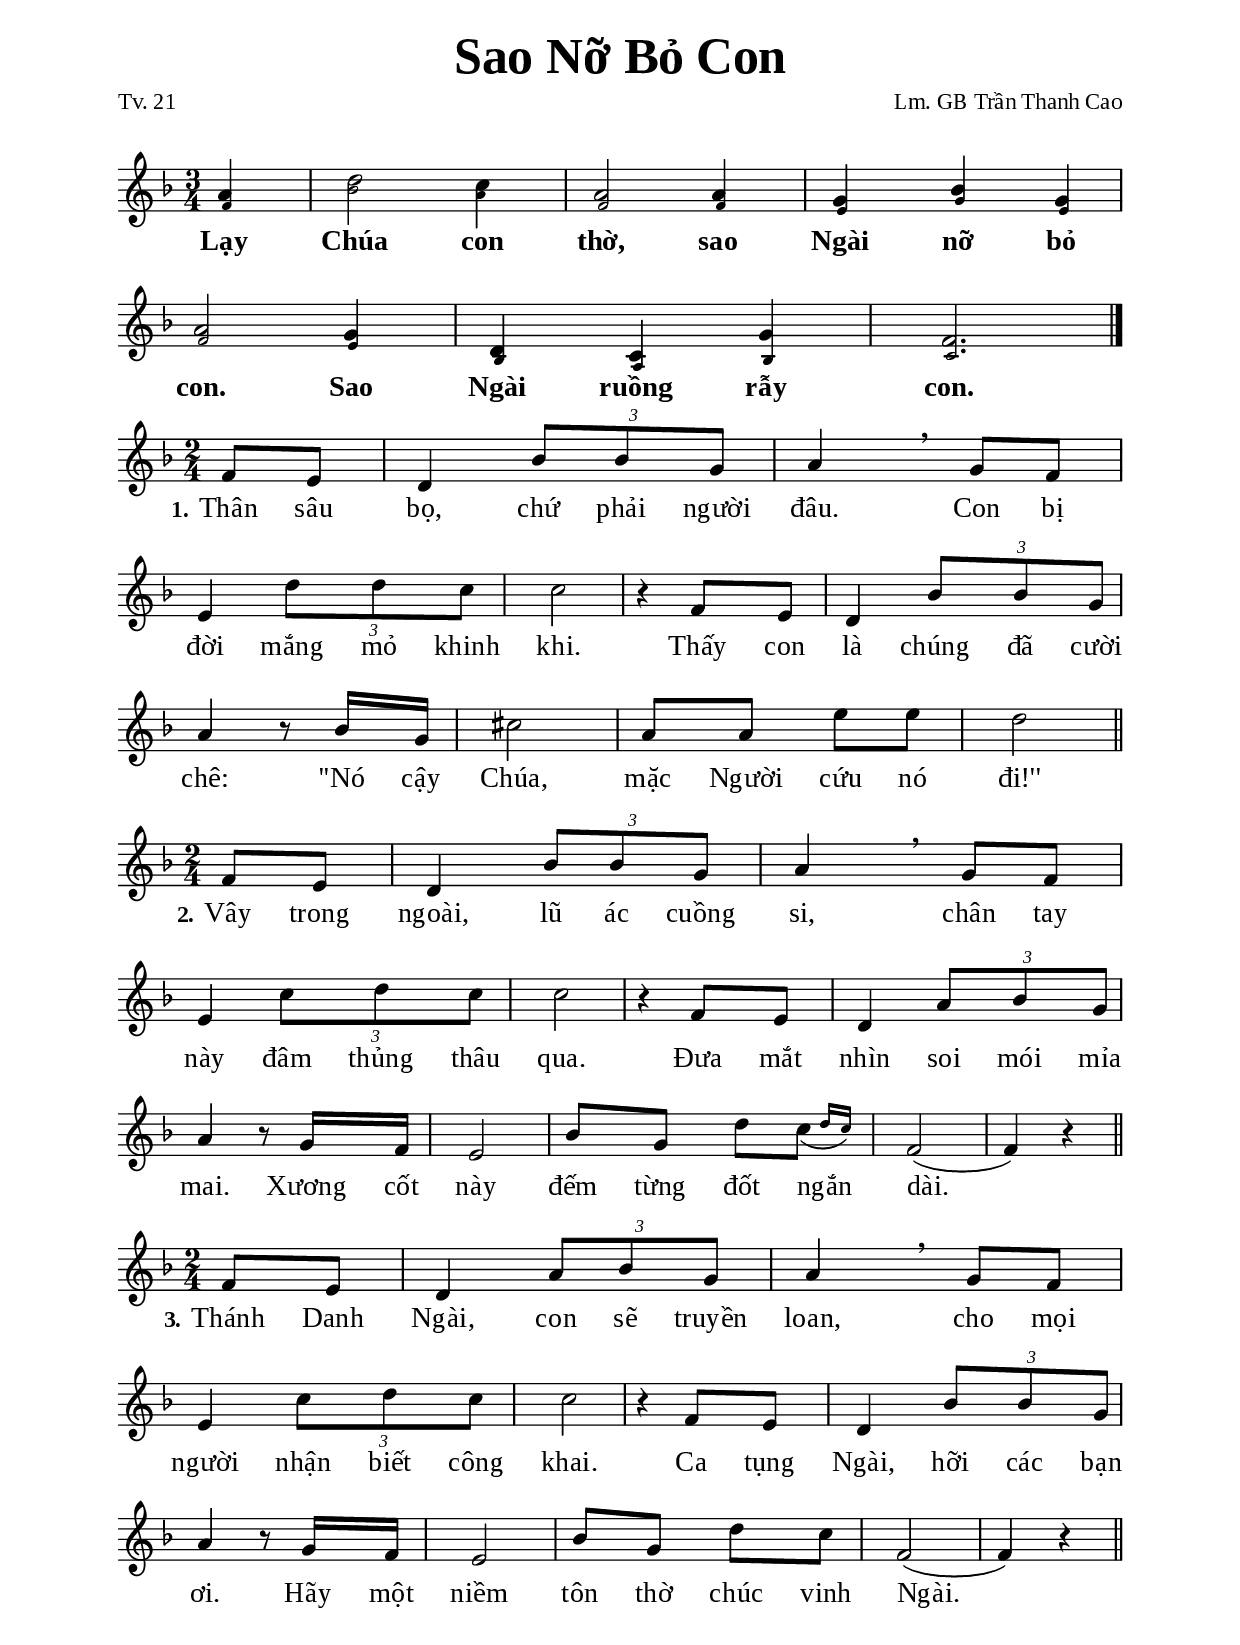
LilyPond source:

% Cài đặt chung
\version "2.22.1"
\include "english.ly"

\header {
  title = \markup { \fontsize #3 "Sao Nỡ Bỏ Con" }
  poet = "Tv. 21"
  composer = "Lm. GB Trần Thanh Cao"
  arranger = " "
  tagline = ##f
}

% Nhạc điệp khúc
nhacDiepKhucSop= \relative c'' {
  \partial 4 a4 |
  d2 c4 |
  a2 a4 |
  g bf g |
  a2 g4 |
  d c g' |
  f2. \bar "|."
}

nhacDiepKhucBas = \relative c' {
  \partial 4 f4 |
  bf2 a4 |
  f2 f4 |
  e g e |
  f2 e4 |
  bf a bf |
  c2.
}

% Nhạc phiên khúc
nhacPhienKhucMot = \relative c' {
  \partial 4 f8 e |
  d4 \tuplet 3/2 { bf'8 bf g } |
  a4 \breathe g8 f |
  e4 \tuplet 3/2 { d'8 d c } |
  c2 |
  r4 f,8 e |
  d4 \tuplet 3/2 { bf'8 bf g } |
  a4 r8 bf16 g |
  cs2 |
  a8 a e' e |
  d2 \bar "||"
}

nhacPhienKhucHai = \relative c' {
  \partial 4 f8 e |
  d4 \tuplet 3/2 { bf'8 bf g } |
  a4 \breathe g8 f |
  e4 \tuplet 3/2 { c'8 d c } |
  c2 |
  r4 f,8 e |
  d4 \tuplet 3/2 { a'8 bf g } |
  a4 r8 g16 f |
  e2 |
  bf'8 g d' \afterGrace c _({d16 c)} |
  f,2 ( |
  f4) r \bar "||"
}

nhacPhienKhucBa = \relative c' {
  \partial 4 f8 e |
  d4 \tuplet 3/2 { a'8 bf g } |
  a4 \breathe g8 f |
  e4 \tuplet 3/2 { c'8 d c } |
  c2 |
  r4 f,8 e |
  d4 \tuplet 3/2 { bf'8 bf g } |
  a4 r8 g16 f |
  e2 |
  bf'8 g d' c |
  f,2 ( |
  f4) r \bar "||"
}

% Lời điệp khúc
loiDiepKhuc = \lyricmode {
  Lạy Chúa con thờ, sao Ngài nỡ bỏ con.
  Sao Ngài ruồng rẫy con.
}

% Lời phiên khúc
loiPhienKhucMot = \lyricmode {
  \set stanza = #"1."
  Thân sâu bọ, chứ phải người đâu.
  Con bị đời mắng mỏ khinh khi.
  Thấy con là chúng đã cười chê:
  ''Nó cậy Chúa, mặc Người cứu nó đi!''
}

loiPhienKhucHai = \lyricmode {
  \set stanza = #"2."
  Vây trong ngoài, lũ ác cuồng si,
  chân tay này đâm thủng thâu qua.
  Đưa mắt nhìn soi mói mỉa mai.
  Xương cốt này đếm từng đốt ngắn dài.
}

loiPhienKhucBa = \lyricmode {
  \set stanza = #"3."
  Thánh Danh Ngài, con sẽ truyền loan,
  cho mọi người nhận biết công khai.
  Ca tụng Ngài, hỡi các bạn ơi.
  Hãy một niềm tôn thờ chúc vinh Ngài.
}


% Dàn trang
\paper {
  #(set-paper-size "a4")
  top-margin = 10\mm
  bottom-margin = 10\mm
  left-margin = 20\mm
  right-margin = 20\mm
  indent = #0
  #(define fonts
    (make-pango-font-tree
      "Liberation Serif"
      "Liberation Serif"
      "Liberation Serif"
      (/ 20 20)))
  page-count = #1
  system-system-spacing = #'((basic-distance . 13))
  score-system-spacing = #'((basic-distance . 13))
}

% Thiết lập tông và nhịp
TongNhip = { \key f \major \time 2/4 }

% Đổi kích thước nốt cho bè phụ
notBePhu =
#(define-music-function (font-size music) (number? ly:music?)
   (for-some-music
     (lambda (m)
       (if (music-is-of-type? m 'rhythmic-event)
           (begin
             (set! (ly:music-property m 'tweaks)
                   (cons `(font-size . ,font-size)
                         (ly:music-property m 'tweaks)))
             #t)
           #f))
     music)
   music)

\score {
  \new ChoirStaff <<
    \new Staff = diepKhuc \with {
        \consists "Merge_rests_engraver"
        %\magnifyStaff #(magstep +1)
        printPartCombineTexts = ##f
      }
      <<
      \new Voice \key f \major \time 3/4 \partCombine 
        \nhacDiepKhucSop
        \notBePhu -3 { \nhacDiepKhucBas }
      \new NullVoice = nhacThamChieu \nhacDiepKhucSop
      \new Lyrics \lyricsto nhacThamChieu \loiDiepKhuc
      >>
  >>
  \layout {
    \override Lyrics.LyricText.font-series = #'bold
    \override Lyrics.LyricText.font-size = #+2
    \override Lyrics.LyricSpace.minimum-distance = #7
    \override Score.BarNumber.break-visibility = ##(#f #f #f)
    \override Score.SpacingSpanner.uniform-stretching = ##t
  }
}

\score {
  \new ChoirStaff <<
    \new Staff = phienKhuc \with {
        %\magnifyStaff #(magstep +1)
      }
      <<
      \new Voice = beSop {
        \key f \major \time 2/4 \nhacPhienKhucMot
      }
    >>
    \new Lyrics \lyricsto beSop \loiPhienKhucMot
  >>
  \layout {
    %\override Staff.TimeSignature.transparent = ##t
    \override Lyrics.LyricText.font-size = #+2
    \override Lyrics.LyricSpace.minimum-distance = #3.5
    \override Score.BarNumber.break-visibility = ##(#f #f #f)
    \override Score.SpacingSpanner.uniform-stretching = ##t
  }
}

\score {
  \new ChoirStaff <<
    \new Staff = phienKhuc \with {
        %\magnifyStaff #(magstep +1)
      }
      <<
      \new Voice = beSop {
        \key f \major \time 2/4 \nhacPhienKhucHai
      }
    >>
    \new Lyrics \lyricsto beSop \loiPhienKhucHai
  >>
  \layout {
    %\override Staff.TimeSignature.transparent = ##t
    \override Lyrics.LyricText.font-size = #+2
    \override Lyrics.LyricSpace.minimum-distance = #3.5
    \override Score.BarNumber.break-visibility = ##(#f #f #f)
    \override Score.SpacingSpanner.uniform-stretching = ##t
  }
}

\score {
  \new ChoirStaff <<
    \new Staff = phienKhuc \with {
        %\magnifyStaff #(magstep +1)
      }
      <<
      \new Voice = beSop {
        \key f \major \time 2/4 \nhacPhienKhucBa
      }
    >>
    \new Lyrics \lyricsto beSop \loiPhienKhucBa
  >>
  \layout {
    %\override Staff.TimeSignature.transparent = ##t
    \override Lyrics.LyricText.font-size = #+2
    \override Lyrics.LyricSpace.minimum-distance = #3.5
    \override Score.BarNumber.break-visibility = ##(#f #f #f)
    \override Score.SpacingSpanner.uniform-stretching = ##t
  }
}
